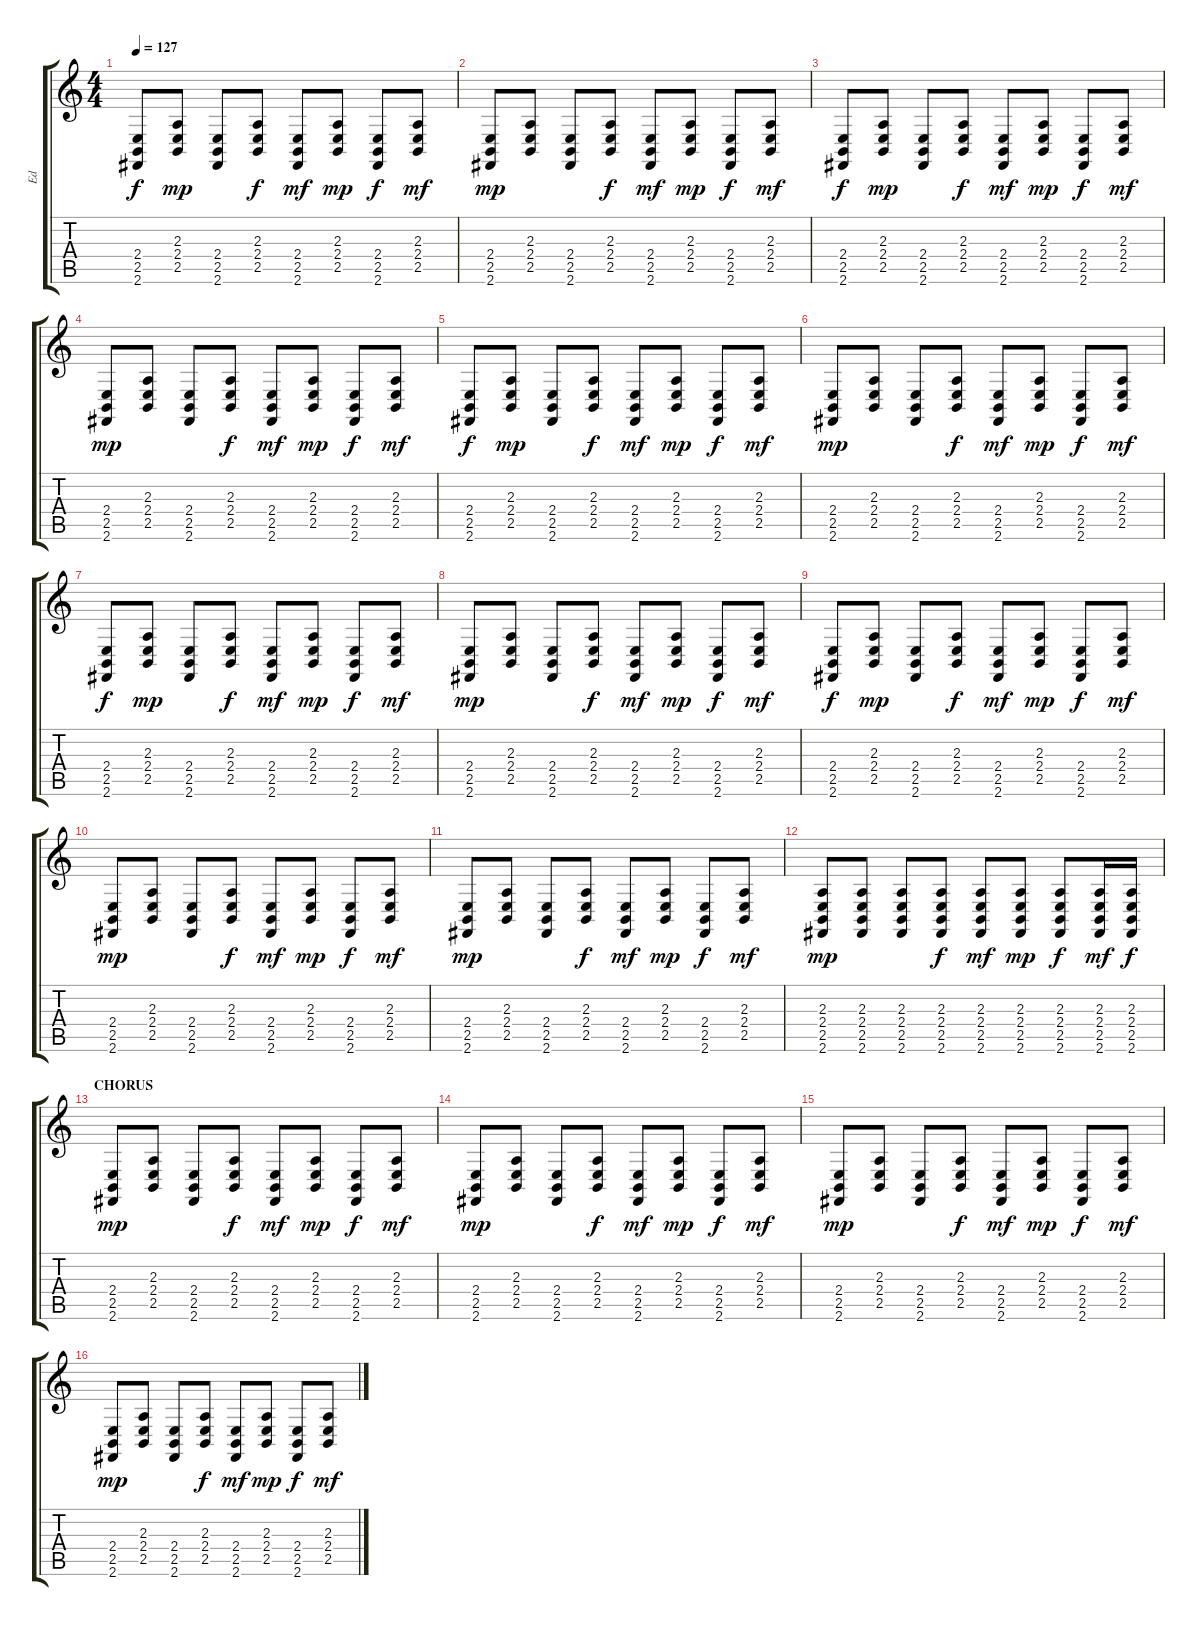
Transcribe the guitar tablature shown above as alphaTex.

\track ("Ed" "Ed") {instrument melodictom}
\staff {score tabs}
\tuning (E4 B3 G3 D3 A2 E2) {hide}
\ts (4 4)
\tempo 127
\clef g2
\ks c
(2.4 2.5 2.6).8{dy f} (2.3 2.4 2.5).8{dy mp} (2.4 2.5 2.6).8 (2.3 2.4 2.5).8{dy f} (2.4 2.5 2.6).8{dy mf} (2.3 2.4 2.5).8{dy mp} (2.4 2.5 2.6).8{dy f} (2.3 2.4 2.5).8{dy mf} |
(2.4 2.5 2.6).8{dy mp} (2.3 2.4 2.5).8 (2.4 2.5 2.6).8 (2.3 2.4 2.5).8{dy f} (2.4 2.5 2.6).8{dy mf} (2.3 2.4 2.5).8{dy mp} (2.4 2.5 2.6).8{dy f} (2.3 2.4 2.5).8{dy mf} |
(2.4 2.5 2.6).8{dy f} (2.3 2.4 2.5).8{dy mp} (2.4 2.5 2.6).8 (2.3 2.4 2.5).8{dy f} (2.4 2.5 2.6).8{dy mf} (2.3 2.4 2.5).8{dy mp} (2.4 2.5 2.6).8{dy f} (2.3 2.4 2.5).8{dy mf} |
(2.4 2.5 2.6).8{dy mp} (2.3 2.4 2.5).8 (2.4 2.5 2.6).8 (2.3 2.4 2.5).8{dy f} (2.4 2.5 2.6).8{dy mf} (2.3 2.4 2.5).8{dy mp} (2.4 2.5 2.6).8{dy f} (2.3 2.4 2.5).8{dy mf} |
(2.4 2.5 2.6).8{dy f} (2.3 2.4 2.5).8{dy mp} (2.4 2.5 2.6).8 (2.3 2.4 2.5).8{dy f} (2.4 2.5 2.6).8{dy mf} (2.3 2.4 2.5).8{dy mp} (2.4 2.5 2.6).8{dy f} (2.3 2.4 2.5).8{dy mf} |
(2.4 2.5 2.6).8{dy mp} (2.3 2.4 2.5).8 (2.4 2.5 2.6).8 (2.3 2.4 2.5).8{dy f} (2.4 2.5 2.6).8{dy mf} (2.3 2.4 2.5).8{dy mp} (2.4 2.5 2.6).8{dy f} (2.3 2.4 2.5).8{dy mf} |
(2.4 2.5 2.6).8{dy f} (2.3 2.4 2.5).8{dy mp} (2.4 2.5 2.6).8 (2.3 2.4 2.5).8{dy f} (2.4 2.5 2.6).8{dy mf} (2.3 2.4 2.5).8{dy mp} (2.4 2.5 2.6).8{dy f} (2.3 2.4 2.5).8{dy mf} |
(2.4 2.5 2.6).8{dy mp} (2.3 2.4 2.5).8 (2.4 2.5 2.6).8 (2.3 2.4 2.5).8{dy f} (2.4 2.5 2.6).8{dy mf} (2.3 2.4 2.5).8{dy mp} (2.4 2.5 2.6).8{dy f} (2.3 2.4 2.5).8{dy mf} |
(2.4 2.5 2.6).8{dy f} (2.3 2.4 2.5).8{dy mp} (2.4 2.5 2.6).8 (2.3 2.4 2.5).8{dy f} (2.4 2.5 2.6).8{dy mf} (2.3 2.4 2.5).8{dy mp} (2.4 2.5 2.6).8{dy f} (2.3 2.4 2.5).8{dy mf} |
(2.4 2.5 2.6).8{dy mp} (2.3 2.4 2.5).8 (2.4 2.5 2.6).8 (2.3 2.4 2.5).8{dy f} (2.4 2.5 2.6).8{dy mf} (2.3 2.4 2.5).8{dy mp} (2.4 2.5 2.6).8{dy f} (2.3 2.4 2.5).8{dy mf} |
(2.4 2.5 2.6).8{dy mp} (2.3 2.4 2.5).8 (2.4 2.5 2.6).8 (2.3 2.4 2.5).8{dy f} (2.4 2.5 2.6).8{dy mf} (2.3 2.4 2.5).8{dy mp} (2.4 2.5 2.6).8{dy f} (2.3 2.4 2.5).8{dy mf} |
(2.3 2.4 2.5 2.6).8{dy mp} (2.3 2.4 2.5 2.6).8 (2.3 2.4 2.5 2.6).8 (2.3 2.4 2.5 2.6).8{dy f} (2.3 2.4 2.5 2.6).8{dy mf} (2.3 2.4 2.5 2.6).8{dy mp} (2.3 2.4 2.5 2.6).8{dy f} (2.3 2.4 2.5 2.6).16{dy mf} (2.3 2.4 2.5 2.6).16{dy f} |
\section ("" "CHORUS")
(2.4 2.5 2.6).8{dy mp} (2.3 2.4 2.5).8 (2.4 2.5 2.6).8 (2.3 2.4 2.5).8{dy f} (2.4 2.5 2.6).8{dy mf} (2.3 2.4 2.5).8{dy mp} (2.4 2.5 2.6).8{dy f} (2.3 2.4 2.5).8{dy mf} |
(2.4 2.5 2.6).8{dy mp} (2.3 2.4 2.5).8 (2.4 2.5 2.6).8 (2.3 2.4 2.5).8{dy f} (2.4 2.5 2.6).8{dy mf} (2.3 2.4 2.5).8{dy mp} (2.4 2.5 2.6).8{dy f} (2.3 2.4 2.5).8{dy mf} |
(2.4 2.5 2.6).8{dy mp} (2.3 2.4 2.5).8 (2.4 2.5 2.6).8 (2.3 2.4 2.5).8{dy f} (2.4 2.5 2.6).8{dy mf} (2.3 2.4 2.5).8{dy mp} (2.4 2.5 2.6).8{dy f} (2.3 2.4 2.5).8{dy mf} |
(2.4 2.5 2.6).8{dy mp} (2.3 2.4 2.5).8 (2.4 2.5 2.6).8 (2.3 2.4 2.5).8{dy f} (2.4 2.5 2.6).8{dy mf} (2.3 2.4 2.5).8{dy mp} (2.4 2.5 2.6).8{dy f} (2.3 2.4 2.5).8{dy mf}
